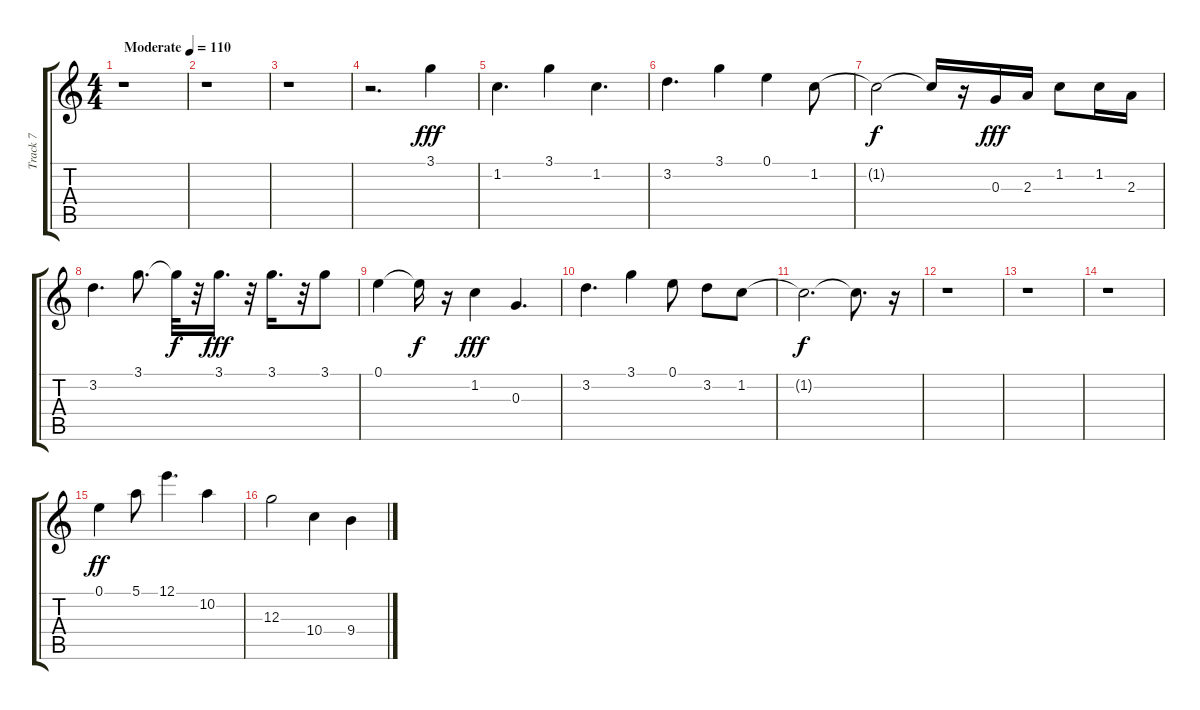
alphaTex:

\track ("Track 7" "Track 7") {instrument electricguitarclean}
\staff {score tabs}
\tuning (E4 B3 G3 D3 A2 E2) {hide}
\ts (4 4)
\tempo (110 "Moderate")
\clef g2
\ks c
r.1{dy fff instrument electricguitarclean} |
r.1 |
r.1 |
r.2{d} 3.1.4 |
1.2.4{d} 3.1.4 1.2.4{d} |
3.2.4{d} 3.1.4 0.1.4 1.2.8 |
1.2{t}.2{dy f} 1.2{t}.16 r.16 0.3.16{dy fff} 2.3.16 1.2.8 1.2.16 2.3.16 |
3.2.4{d} 3.1.8{d} 3.1{t}.32{dy f} r.32 3.1.16{d dy fff} r.32 3.1.16{d} r.32 3.1.8 |
0.1.4 0.1{t}.16{dy f} r.16 1.2.4{dy fff} 0.3.4{d} |
3.2.4{d} 3.1.4 0.1.8 3.2.8 1.2.8 |
1.2{t}.2{d dy f} 1.2{t}.8{d} r.16 |
r.1 |
r.1 |
r.1 |
0.1.4{dy ff} 5.1.8 12.1.4{d} 10.2.4 |
12.3.2 10.4.4 9.4.4
